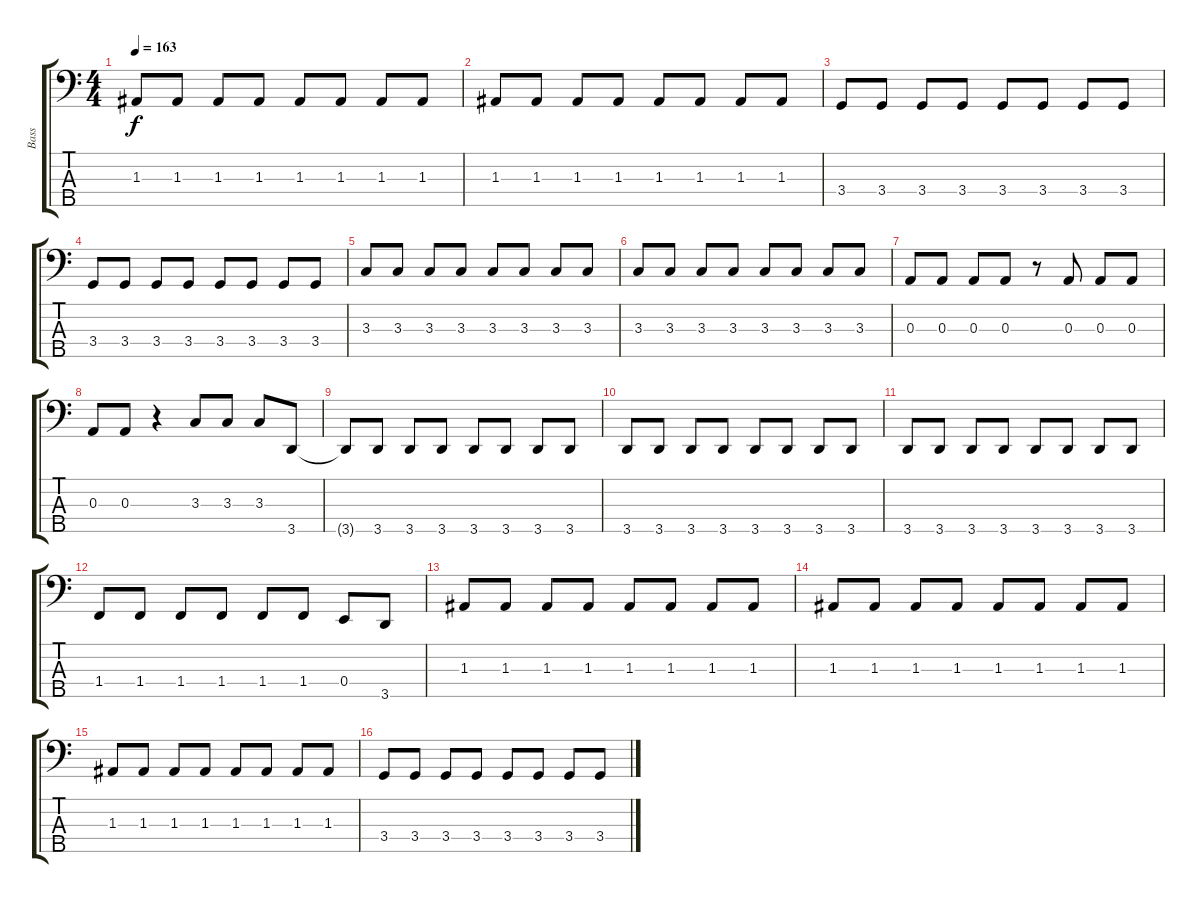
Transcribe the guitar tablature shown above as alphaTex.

\track ("Bass" "Bass") {instrument electricbassfinger}
\staff {score tabs}
\tuning (G2 D2 A1 E1 B0) {hide}
\ts (4 4)
\tempo 163
\clef f4
\ks c
1.3.8{dy f} 1.3.8 1.3.8 1.3.8 1.3.8 1.3.8 1.3.8 1.3.8 |
1.3.8 1.3.8 1.3.8 1.3.8 1.3.8 1.3.8 1.3.8 1.3.8 |
3.4.8 3.4.8 3.4.8 3.4.8 3.4.8 3.4.8 3.4.8 3.4.8 |
3.4.8 3.4.8 3.4.8 3.4.8 3.4.8 3.4.8 3.4.8 3.4.8 |
3.3.8 3.3.8 3.3.8 3.3.8 3.3.8 3.3.8 3.3.8 3.3.8 |
3.3.8 3.3.8 3.3.8 3.3.8 3.3.8 3.3.8 3.3.8 3.3.8 |
0.3.8 0.3.8 0.3.8 0.3.8 r.8 0.3.8 0.3.8 0.3.8 |
0.3.8 0.3.8 r.4 3.3.8 3.3.8 3.3.8 3.5.8 |
3.5{t}.8 3.5.8 3.5.8 3.5.8 3.5.8 3.5.8 3.5.8 3.5.8 |
3.5.8 3.5.8 3.5.8 3.5.8 3.5.8 3.5.8 3.5.8 3.5.8 |
3.5.8 3.5.8 3.5.8 3.5.8 3.5.8 3.5.8 3.5.8 3.5.8 |
1.4.8 1.4.8 1.4.8 1.4.8 1.4.8 1.4.8 0.4.8 3.5.8 |
1.3.8 1.3.8 1.3.8 1.3.8 1.3.8 1.3.8 1.3.8 1.3.8 |
1.3.8 1.3.8 1.3.8 1.3.8 1.3.8 1.3.8 1.3.8 1.3.8 |
1.3.8 1.3.8 1.3.8 1.3.8 1.3.8 1.3.8 1.3.8 1.3.8 |
3.4.8 3.4.8 3.4.8 3.4.8 3.4.8 3.4.8 3.4.8 3.4.8
